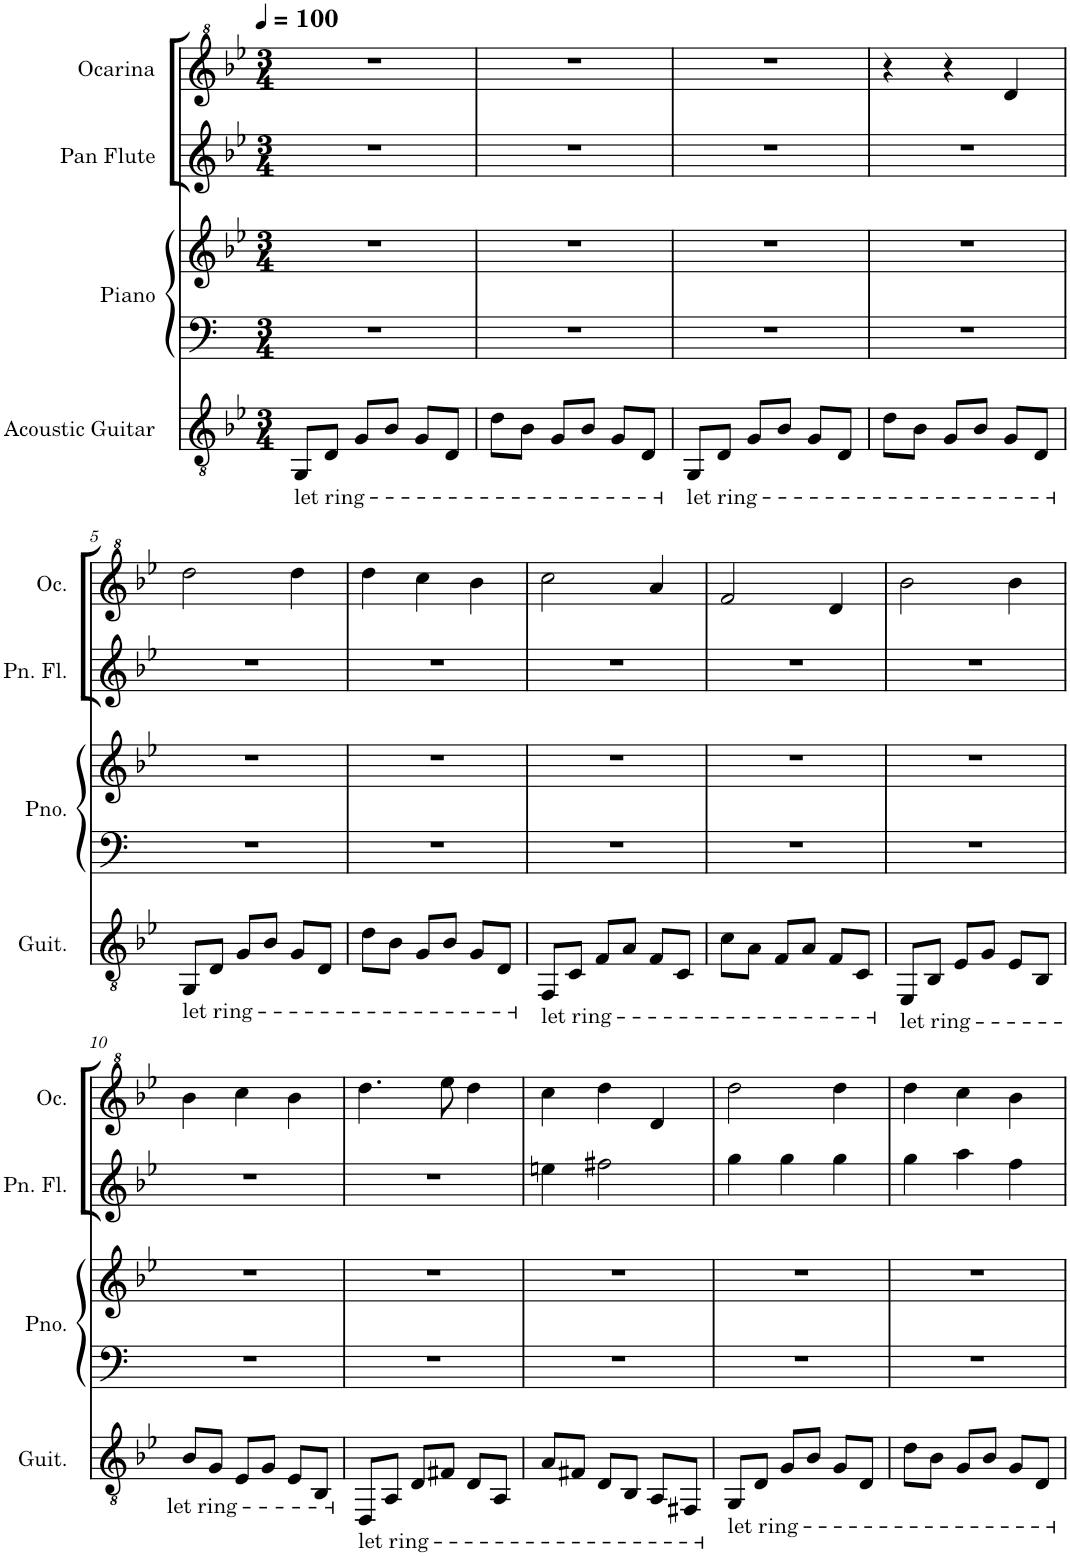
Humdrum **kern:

**kern	**kern	**kern	**kern	**kern
*part4	*part3	*part3	*part2	*part1
*staff5	*staff4	*staff3	*staff2	*staff1
*I"Acoustic Guitar	*I"Piano	*	*I"Pan Flute	*I"Ocarina
*I'Guit.	*I'Pno.	*	*I'Pn. Fl.	*I'Oc.
*clefGv2	*clefF4	*clefG2	*clefG2	*clefG^2
*k[b-e-]	*	*k[b-e-]	*k[b-e-]	*k[b-e-]
*M3/4	*M3/4	*M3/4	*M3/4	*M3/4
*MM100	*MM100	*MM100	*MM100	*MM100
=1	=1	=1	=1	=1
!LO:TX:b:t=let ring	!	!	!	!
8GG/L	2.r	2.r	2.r	2.r
8D/J	.	.	.	.
8G/L	.	.	.	.
8B-/J	.	.	.	.
8G/L	.	.	.	.
8D/J	.	.	.	.
=2	=2	=2	=2	=2
8d\L	2.r	2.r	2.r	2.r
8B-\J	.	.	.	.
8G/L	.	.	.	.
8B-/J	.	.	.	.
8G/L	.	.	.	.
8D/J	.	.	.	.
=3	=3	=3	=3	=3
!LO:TX:b:t=let ring	!	!	!	!
8GG/L	2.r	2.r	2.r	2.r
8D/J	.	.	.	.
8G/L	.	.	.	.
8B-/J	.	.	.	.
8G/L	.	.	.	.
8D/J	.	.	.	.
=4	=4	=4	=4	=4
8d\L	2.r	2.r	2.r	4r
8B-\J	.	.	.	.
8G/L	.	.	.	4r
8B-/J	.	.	.	.
8G/L	.	.	.	4dd/
8D/J	.	.	.	.
!!LO:LB:g=z
=5	=5	=5	=5	=5
!LO:TX:b:t=let ring	!	!	!	!
8GG/L	2.r	2.r	2.r	2ddd\
8D/J	.	.	.	.
8G/L	.	.	.	.
8B-/J	.	.	.	.
8G/L	.	.	.	4ddd\
8D/J	.	.	.	.
=6	=6	=6	=6	=6
8d\L	2.r	2.r	2.r	4ddd\
8B-\J	.	.	.	.
8G/L	.	.	.	4ccc\
8B-/J	.	.	.	.
8G/L	.	.	.	4bb-\
8D/J	.	.	.	.
=7	=7	=7	=7	=7
!LO:TX:b:t=let ring	!	!	!	!
8FF/L	2.r	2.r	2.r	2ccc\
8C/J	.	.	.	.
8F/L	.	.	.	.
8A/J	.	.	.	.
8F/L	.	.	.	4aa/
8C/J	.	.	.	.
=8	=8	=8	=8	=8
8c\L	2.r	2.r	2.r	2ff/
8A\J	.	.	.	.
8F/L	.	.	.	.
8A/J	.	.	.	.
8F/L	.	.	.	4dd/
8C/J	.	.	.	.
=9	=9	=9	=9	=9
!LO:TX:b:t=let ring	!	!	!	!
8EE-/L	2.r	2.r	2.r	2bb-\
8BB-/J	.	.	.	.
8E-/L	.	.	.	.
8G/J	.	.	.	.
8E-/L	.	.	.	4bb-\
8BB-/J	.	.	.	.
!!LO:LB:g=z
=10	=10	=10	=10	=10
8B-/L	2.r	2.r	2.r	4bb-\
8G/J	.	.	.	.
8E-/L	.	.	.	4ccc\
8G/J	.	.	.	.
8E-/L	.	.	.	4bb-\
8BB-/J	.	.	.	.
=11	=11	=11	=11	=11
!LO:TX:b:t=let ring	!	!	!	!
8DD/L	2.r	2.r	2.r	4.ddd\
8AA/J	.	.	.	.
8D/L	.	.	.	.
8F#X/J	.	.	.	8eee-\
8D/L	.	.	.	4ddd\
8AA/J	.	.	.	.
=12	=12	=12	=12	=12
8A/L	2.r	2.r	4een\	4ccc\
8F#X/J	.	.	.	.
8D/L	.	.	2ff#X\	4ddd\
8BB-/J	.	.	.	.
8AA/L	.	.	.	4dd/
8FF#X/J	.	.	.	.
=13	=13	=13	=13	=13
!LO:TX:b:t=let ring	!	!	!	!
8GG/L	2.r	2.r	4gg\	2ddd\
8D/J	.	.	.	.
8G/L	.	.	4gg\	.
8B-/J	.	.	.	.
8G/L	.	.	4gg\	4ddd\
8D/J	.	.	.	.
=14	=14	=14	=14	=14
8d\L	2.r	2.r	4gg\	4ddd\
8B-\J	.	.	.	.
8G/L	.	.	4aa\	4ccc\
8B-/J	.	.	.	.
8G/L	.	.	4ff\	4bb-\
8D/J	.	.	.	.
=	=	=	=	=
*-	*-	*-	*-	*-
